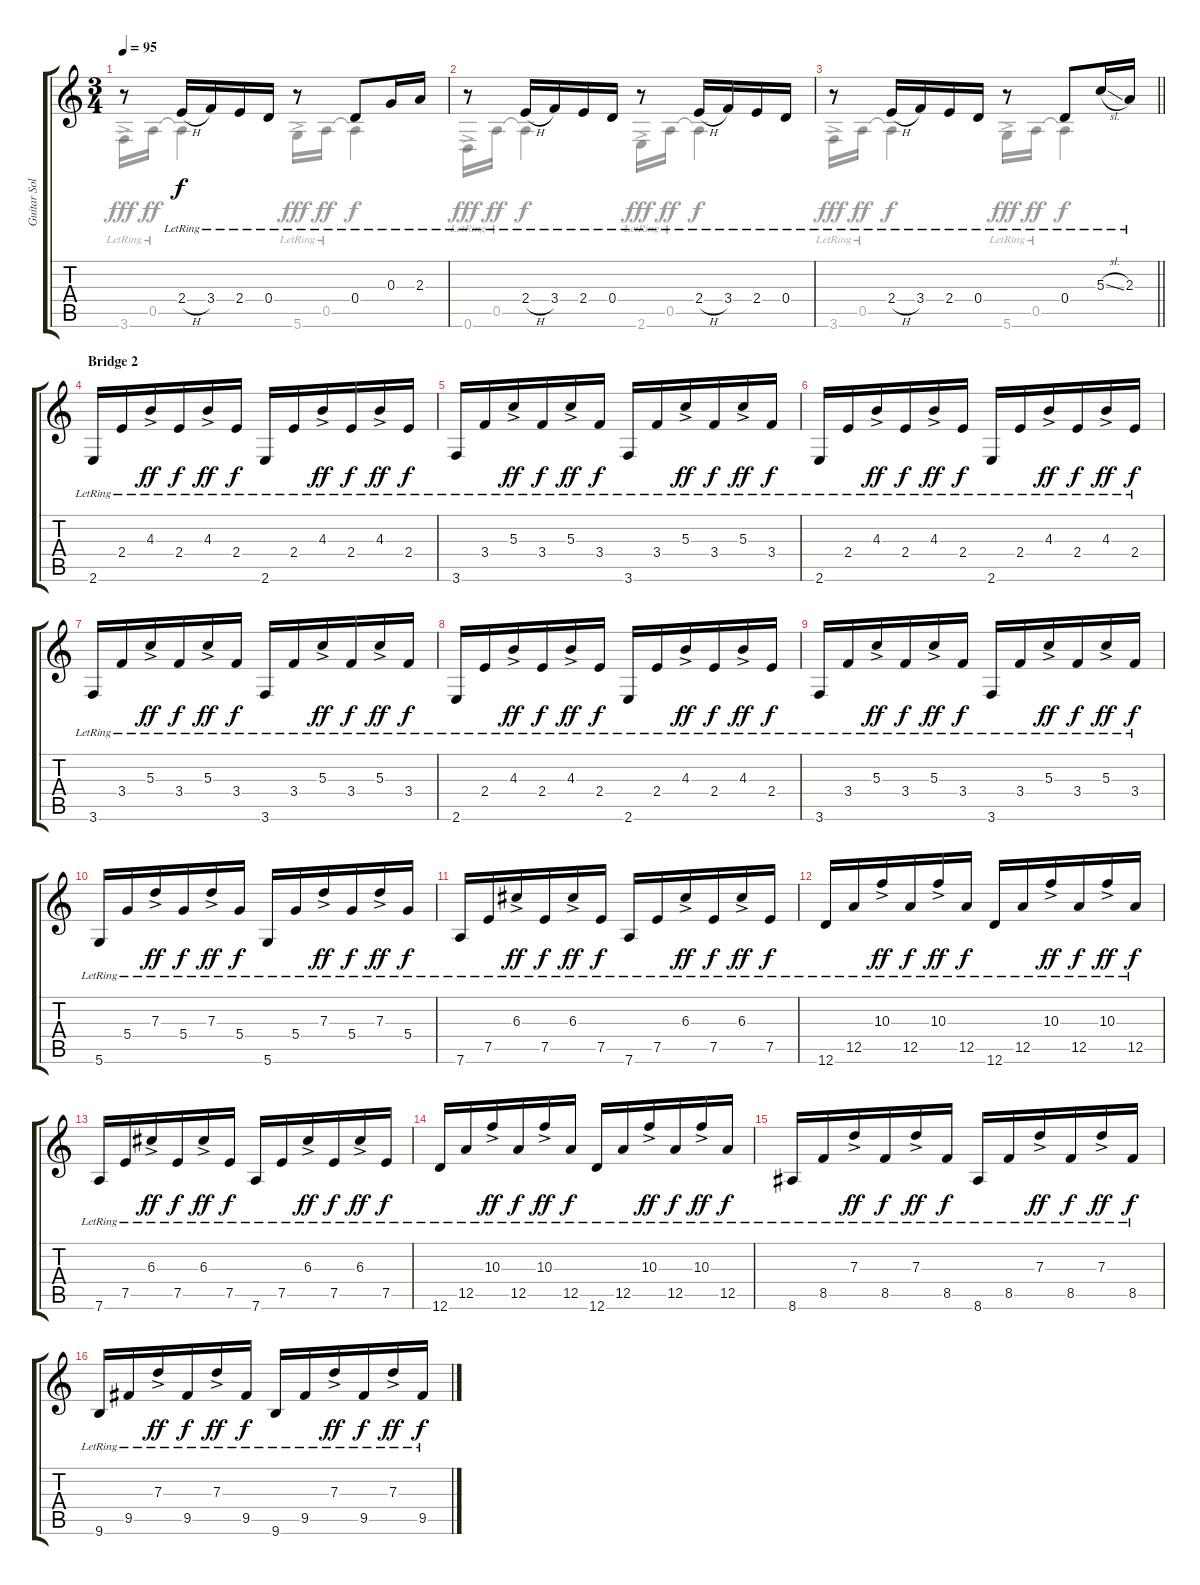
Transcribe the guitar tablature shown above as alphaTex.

\track ("Guitar Solo Synyster" "Guitar Sol") {instrument distortionguitar}
\staff {score tabs}
\tuning (E4 B3 G3 D3 A2 D2) {hide}
\voice
\ts (3 4)
\tempo 95
\clef g2
\ks c
r.8{dy f beam merge} 2.4{h lr}.16 3.4{lr}.16{beam merge} 2.4{lr}.16 0.4{lr}.16 r.8{beam merge} 0.4{lr}.8 0.3{lr}.16 2.3{lr}.16 |
r.8{beam merge} 2.4{h lr}.16 3.4{lr}.16{beam merge} 2.4{lr}.16 0.4{lr}.16 r.8{beam merge} 2.4{h lr}.16 3.4{lr}.16{beam merge} 2.4{lr}.16 0.4{lr}.16 |
\barLineRight lightlight
r.8{beam merge} 2.4{h lr}.16 3.4{lr}.16{beam merge} 2.4{lr}.16 0.4{lr}.16 r.8{beam merge} 0.4{lr}.8 5.3{sl lr}.16 2.3{lr}.16 |
\section ("" "Bridge 2")
2.6{lr}.16 2.4{lr}.16 4.3{ac lr}.16{dy ff} 2.4{lr}.16{dy f beam merge} 4.3{ac lr}.16{dy ff} 2.4{lr}.16{dy f beam split} 2.6{lr}.16 2.4{lr}.16{beam merge} 4.3{ac lr}.16{dy ff} 2.4{lr}.16{dy f} 4.3{ac lr}.16{dy ff} 2.4{lr}.16{dy f} |
3.6{lr}.16 3.4{lr}.16 5.3{ac lr}.16{dy ff} 3.4{lr}.16{dy f beam merge} 5.3{ac lr}.16{dy ff} 3.4{lr}.16{dy f beam split} 3.6{lr}.16 3.4{lr}.16{beam merge} 5.3{ac lr}.16{dy ff} 3.4{lr}.16{dy f} 5.3{ac lr}.16{dy ff} 3.4{lr}.16{dy f} |
2.6{lr}.16 2.4{lr}.16 4.3{ac lr}.16{dy ff} 2.4{lr}.16{dy f beam merge} 4.3{ac lr}.16{dy ff} 2.4{lr}.16{dy f beam split} 2.6{lr}.16 2.4{lr}.16{beam merge} 4.3{ac lr}.16{dy ff} 2.4{lr}.16{dy f} 4.3{ac lr}.16{dy ff} 2.4{lr}.16{dy f} |
3.6{lr}.16 3.4{lr}.16 5.3{ac lr}.16{dy ff} 3.4{lr}.16{dy f beam merge} 5.3{ac lr}.16{dy ff} 3.4{lr}.16{dy f beam split} 3.6{lr}.16 3.4{lr}.16{beam merge} 5.3{ac lr}.16{dy ff} 3.4{lr}.16{dy f} 5.3{ac lr}.16{dy ff} 3.4{lr}.16{dy f} |
2.6{lr}.16 2.4{lr}.16 4.3{ac lr}.16{dy ff} 2.4{lr}.16{dy f beam merge} 4.3{ac lr}.16{dy ff} 2.4{lr}.16{dy f beam split} 2.6{lr}.16 2.4{lr}.16{beam merge} 4.3{ac lr}.16{dy ff} 2.4{lr}.16{dy f} 4.3{ac lr}.16{dy ff} 2.4{lr}.16{dy f} |
3.6{lr}.16 3.4{lr}.16 5.3{ac lr}.16{dy ff} 3.4{lr}.16{dy f beam merge} 5.3{ac lr}.16{dy ff} 3.4{lr}.16{dy f beam split} 3.6{lr}.16 3.4{lr}.16{beam merge} 5.3{ac lr}.16{dy ff} 3.4{lr}.16{dy f} 5.3{ac lr}.16{dy ff} 3.4{lr}.16{dy f} |
5.6{lr}.16 5.4{lr}.16 7.3{ac lr}.16{dy ff} 5.4{lr}.16{dy f beam merge} 7.3{ac lr}.16{dy ff} 5.4{lr}.16{dy f beam split} 5.6{lr}.16 5.4{lr}.16{beam merge} 7.3{ac lr}.16{dy ff} 5.4{lr}.16{dy f} 7.3{ac lr}.16{dy ff} 5.4{lr}.16{dy f} |
7.6{lr}.16 7.5{lr}.16 6.3{ac lr}.16{dy ff} 7.5{lr}.16{dy f beam merge} 6.3{ac lr}.16{dy ff} 7.5{lr}.16{dy f beam split} 7.6{lr}.16 7.5{lr}.16{beam merge} 6.3{ac lr}.16{dy ff} 7.5{lr}.16{dy f} 6.3{ac lr}.16{dy ff} 7.5{lr}.16{dy f} |
12.6{lr}.16 12.5{lr}.16 10.3{ac lr}.16{dy ff} 12.5{lr}.16{dy f beam merge} 10.3{ac lr}.16{dy ff} 12.5{lr}.16{dy f beam split} 12.6{lr}.16 12.5{lr}.16{beam merge} 10.3{ac lr}.16{dy ff} 12.5{lr}.16{dy f} 10.3{ac lr}.16{dy ff} 12.5{lr}.16{dy f} |
7.6{lr}.16 7.5{lr}.16 6.3{ac lr}.16{dy ff} 7.5{lr}.16{dy f beam merge} 6.3{ac lr}.16{dy ff} 7.5{lr}.16{dy f beam split} 7.6{lr}.16 7.5{lr}.16{beam merge} 6.3{ac lr}.16{dy ff} 7.5{lr}.16{dy f} 6.3{ac lr}.16{dy ff} 7.5{lr}.16{dy f} |
12.6{lr}.16 12.5{lr}.16 10.3{ac lr}.16{dy ff} 12.5{lr}.16{dy f beam merge} 10.3{ac lr}.16{dy ff} 12.5{lr}.16{dy f beam split} 12.6{lr}.16 12.5{lr}.16{beam merge} 10.3{ac lr}.16{dy ff} 12.5{lr}.16{dy f} 10.3{ac lr}.16{dy ff} 12.5{lr}.16{dy f} |
8.6{lr}.16 8.5{lr}.16 7.3{ac lr}.16{dy ff} 8.5{lr}.16{dy f beam merge} 7.3{ac lr}.16{dy ff} 8.5{lr}.16{dy f beam split} 8.6{lr}.16 8.5{lr}.16{beam merge} 7.3{ac lr}.16{dy ff} 8.5{lr}.16{dy f} 7.3{ac lr}.16{dy ff} 8.5{lr}.16{dy f} |
9.6{lr}.16 9.5{lr}.16 7.3{ac lr}.16{dy ff} 9.5{lr}.16{dy f beam merge} 7.3{ac lr}.16{dy ff} 9.5{lr}.16{dy f beam split} 9.6{lr}.16 9.5{lr}.16{beam merge} 7.3{ac lr}.16{dy ff} 9.5{lr}.16{dy f} 7.3{ac lr}.16{dy ff} 9.5{lr}.16{dy f}
\voice
\clef g2
\ottava regular
\simile none
\ks c
3.6{ac lr}.16{dy fff} 0.5{lr}.16{dy ff} 0.5{t}.4{dy f} 5.6{ac lr}.16{dy fff} 0.5{lr}.16{dy ff} 0.5{t}.4{dy f} |
0.6{ac lr}.16{dy fff} 0.5{lr}.16{dy ff} 0.5{t}.4{dy f} 2.6{ac lr}.16{dy fff} 0.5{lr}.16{dy ff} 0.5{t}.4{dy f} |
\barLineRight lightlight
3.6{ac lr}.16{dy fff} 0.5{lr}.16{dy ff} 0.5{t}.4{dy f} 5.6{ac lr}.16{dy fff} 0.5{lr}.16{dy ff} 0.5{t}.4{dy f} |
|
|
|
|
|
|
|
|
|
|
|
|
